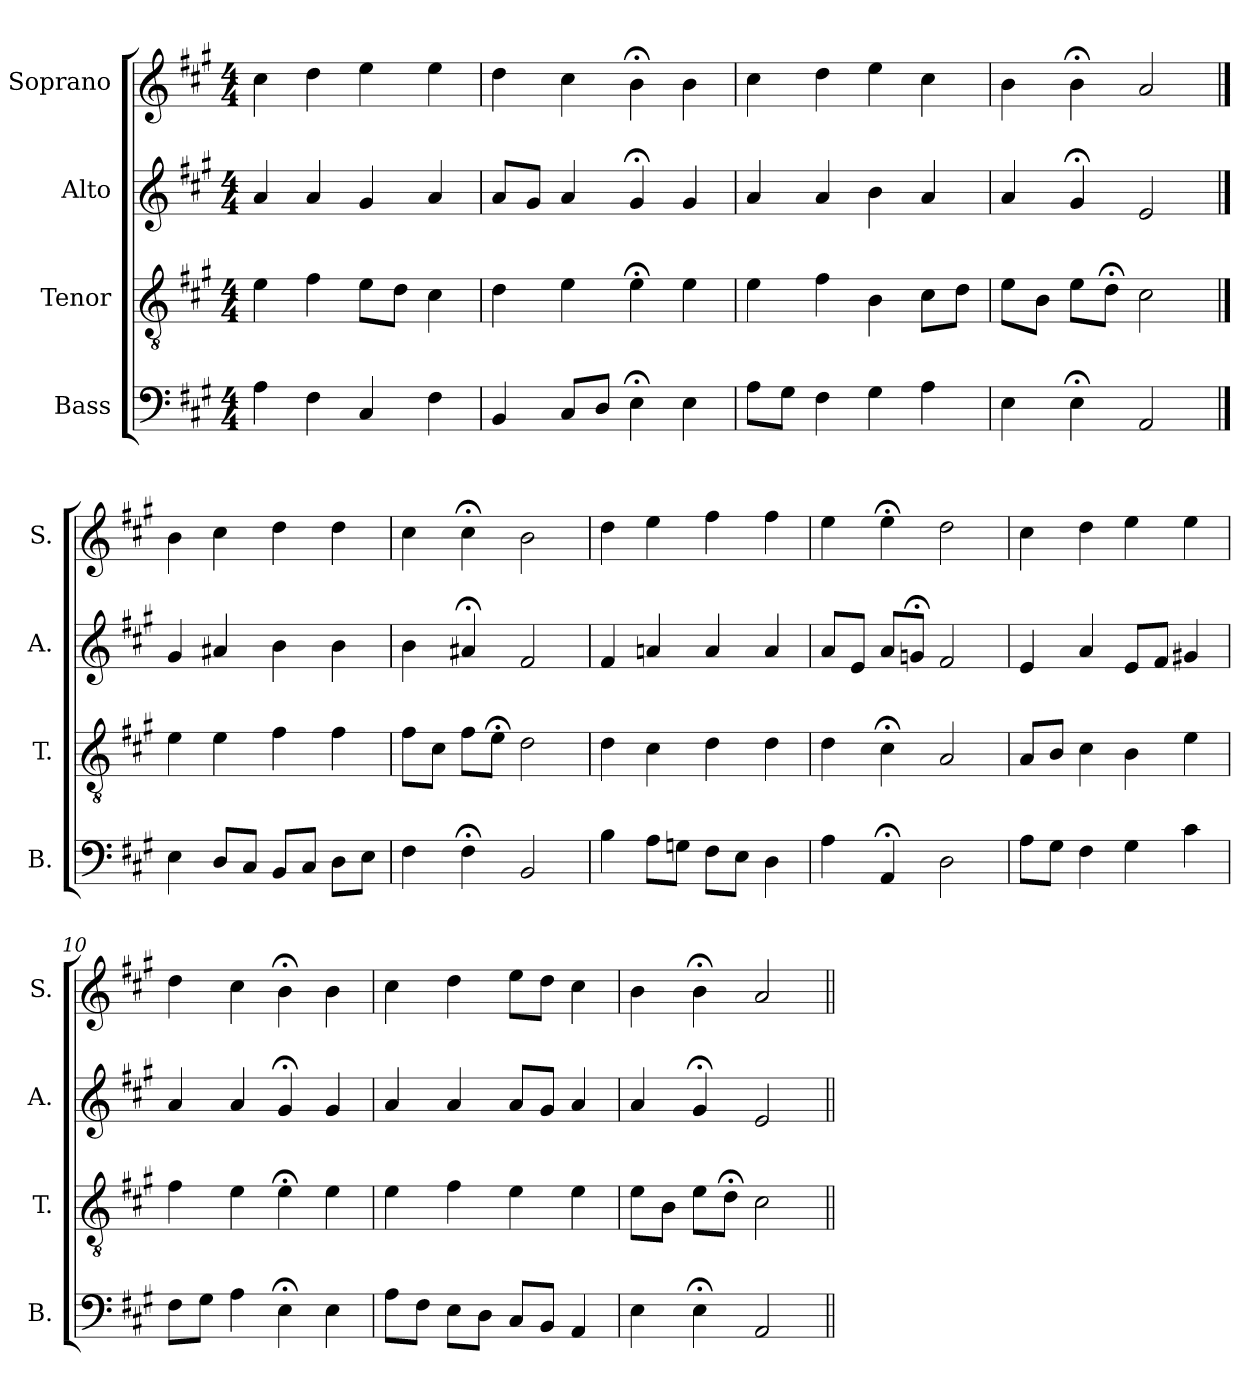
**kern	**kern	**kern	**kern
*part4	*part3	*part2	*part1
*staff4	*staff3	*staff2	*staff1
*I"Bass	*I"Tenor	*I"Alto	*I"Soprano
*I'B.	*I'T.	*I'A.	*I'S.
*clefF4	*clefGv2	*clefG2	*clefG2
*	*ITrd7c12	*	*
*k[f#c#g#]	*k[f#c#g#]	*k[f#c#g#]	*k[f#c#g#]
*A:	*A:	*A:	*A:
*M4/4	*M4/4	*M4/4	*M4/4
=1	=1	=1	=1
4A\	4E\	4a/	4cc#\
4F#\	4F#\	4a/	4dd\
4C#/	8E\L	4g#/	4ee\
.	8D\J	.	.
4F#\	4C#\	4a/	4ee\
=2	=2	=2	=2
4BB/	4D\	8a/L	4dd\
.	.	8g#/J	.
8C#/L	4E\	4a/	4cc#\
8D/J	.	.	.
4E;<\	4E;<\	4g#;</	4b;<\
4E\	4E\	4g#/	4b\
=3	=3	=3	=3
8A\L	4E\	4a/	4cc#\
8G#\J	.	.	.
4F#\	4F#\	4a/	4dd\
4G#\	4BB\	4b\	4ee\
4A\	8C#\L	4a/	4cc#\
.	8D\J	.	.
=4	=4	=4	=4
4E\	8E\L	4a/	4b\
.	8BB\J	.	.
4E;<\	8E\L	4g#;</	4b;<\
.	8D;<\J	.	.
2AA/	2C#\	2e/	2a/
!!LO:LB:g=z
==5	==5	==5	==5
4E\	4E\	4g#/	4b\
8D/L	4E\	4a#X/	4cc#\
8C#/J	.	.	.
8BB/L	4F#\	4b\	4dd\
8C#/J	.	.	.
8D\L	4F#\	4b\	4dd\
8E\J	.	.	.
=6	=6	=6	=6
4F#\	8F#\L	4b\	4cc#\
.	8C#\J	.	.
4F#;<\	8F#\L	4a#X;</	4cc#;<\
.	8E;<\J	.	.
2BB/	2D\	2f#/	2b\
=7	=7	=7	=7
4B\	4D\	4f#/	4dd\
8A\L	4C#\	4an/	4ee\
8Gn\J	.	.	.
8F#\L	4D\	4a/	4ff#\
8E\J	.	.	.
4D\	4D\	4a/	4ff#\
=8	=8	=8	=8
4A\	4D\	8a/L	4ee\
.	.	8e/J	.
4AA;</	4C#;<\	8a/L	4ee;<\
.	.	8gn;</J	.
2D\	2AA/	2f#/	2dd\
!!LO:PB:g=z
=9	=9	=9	=9
8A\L	8AA/L	4e/	4cc#\
8G#\J	8BB/J	.	.
4F#\	4C#\	4a/	4dd\
4G#\	4BB\	8e/L	4ee\
.	.	8f#/J	.
4c#\	4E\	4g#X/	4ee\
=10	=10	=10	=10
8F#\L	4F#\	4a/	4dd\
8G#\J	.	.	.
4A\	4E\	4a/	4cc#\
4E;<\	4E;<\	4g#;</	4b;<\
4E\	4E\	4g#/	4b\
=11	=11	=11	=11
8A\L	4E\	4a/	4cc#\
8F#\J	.	.	.
8E\L	4F#\	4a/	4dd\
8D\J	.	.	.
8C#/L	4E\	8a/L	8ee\L
8BB/J	.	8g#/J	8dd\J
4AA/	4E\	4a/	4cc#\
=12	=12	=12	=12
4E\	8E\L	4a/	4b\
.	8BB\J	.	.
4E;<\	8E\L	4g#;</	4b;<\
.	8D;<\J	.	.
2AA/	2C#\	2e/	2a/
=||	=||	=||	=||
*-	*-	*-	*-
